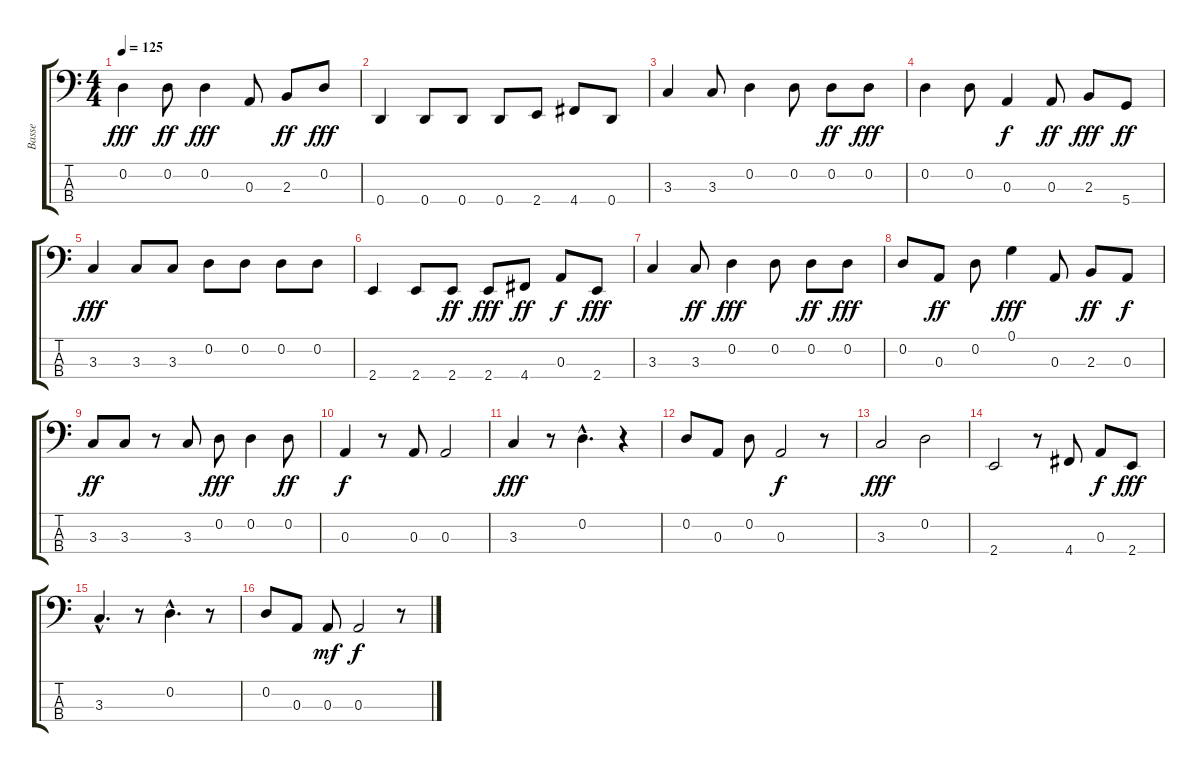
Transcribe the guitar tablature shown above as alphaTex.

\track ("Basse" "Basse") {instrument electricbassfinger}
\staff {score tabs}
\tuning (G2 D2 A1 D1) {hide}
\ts (4 4)
\tempo 125
\clef f4
\ks c
0.2.4{dy fff} 0.2.8{dy ff} 0.2.4{dy fff} 0.3.8 2.3.8{dy ff} 0.2.8{dy fff} |
0.4.4 0.4.8 0.4.8 0.4.8 2.4.8 4.4.8 0.4.8 |
3.3.4 3.3.8 0.2.4 0.2.8 0.2.8{dy ff} 0.2.8{dy fff} |
0.2.4 0.2.8 0.3.4{dy f} 0.3.8{dy ff} 2.3.8{dy fff} 5.4.8{dy ff} |
3.3.4{dy fff} 3.3.8 3.3.8 0.2.8 0.2.8 0.2.8 0.2.8 |
2.4.4 2.4.8 2.4.8{dy ff} 2.4.8{dy fff} 4.4.8{dy ff} 0.3.8{dy f} 2.4.8{dy fff} |
3.3.4 3.3.8{dy ff} 0.2.4{dy fff} 0.2.8 0.2.8{dy ff} 0.2.8{dy fff} |
0.2.8 0.3.8{dy ff} 0.2.8 0.1.4{dy fff} 0.3.8 2.3.8{dy ff} 0.3.8{dy f} |
3.3.8{dy ff} 3.3.8 r.8 3.3.8 0.2.8{dy fff} 0.2.4 0.2.8{dy ff} |
0.3.4{dy f} r.8 0.3.8 0.3.2 |
3.3.4{dy fff} r.8 0.2{hac}.4{d} r.4 |
0.2.8 0.3.8 0.2.8 0.3.2{dy f} r.8 |
3.3.2{dy fff} 0.2.2 |
2.4.2 r.8 4.4.8 0.3.8{dy f} 2.4.8{dy fff} |
3.3{hac}.4{d} r.8 0.2{hac}.4{d} r.8 |
0.2.8 0.3.8 0.3.8{dy mf} 0.3.2{dy f} r.8
